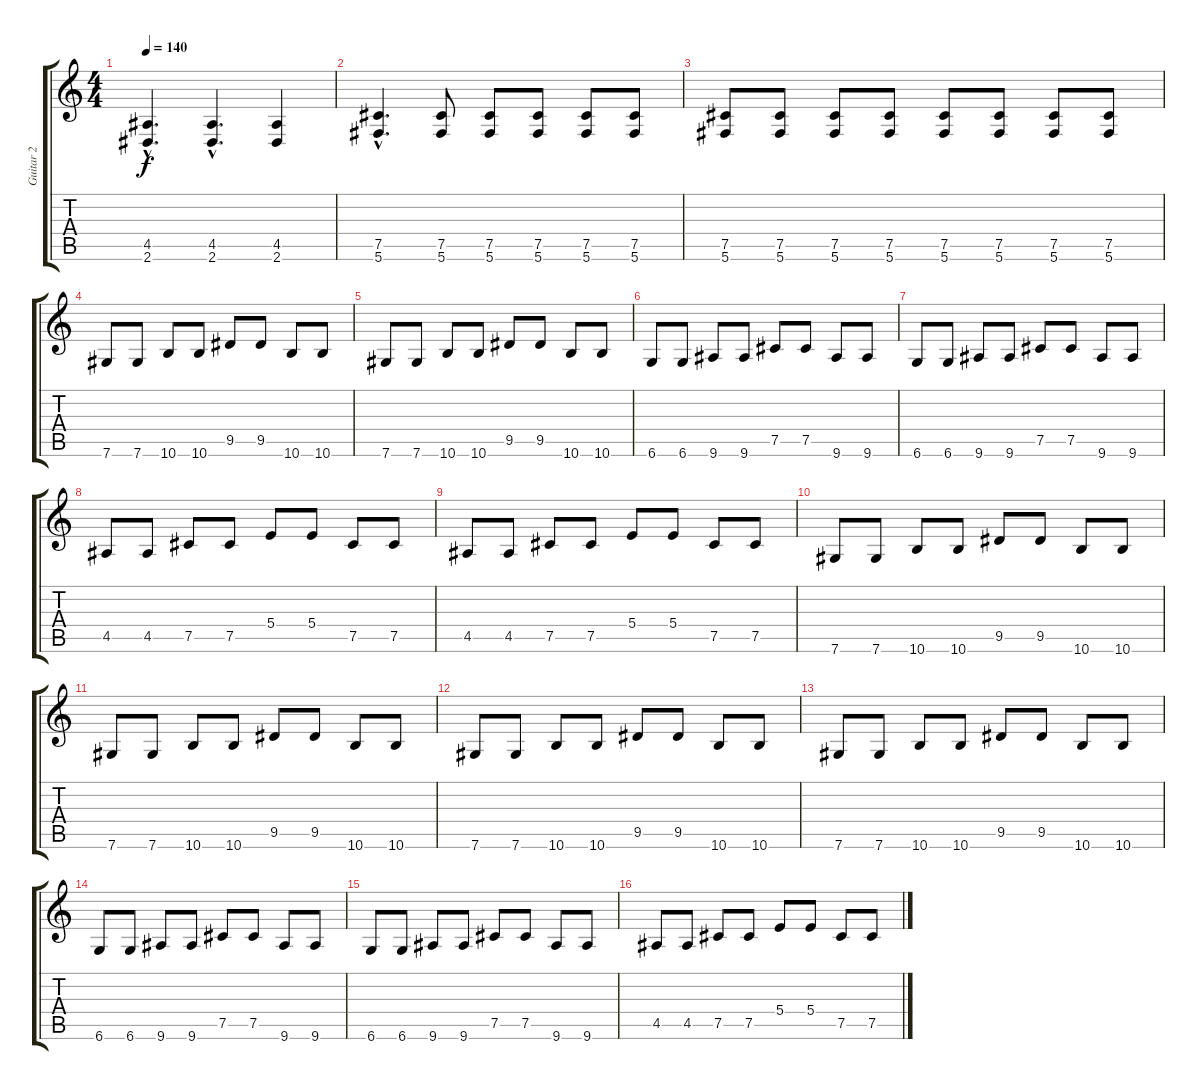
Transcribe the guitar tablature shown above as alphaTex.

\track ("Guitar 2" "Guitar 2") {instrument distortionguitar}
\staff {score tabs}
\tuning (Db4 Ab3 E3 B2 Gb2 Db2) {hide}
\ts (4 4)
\tempo 140
\clef g2
\ks c
(4.5{hac} 2.6{hac}).4{d dy f} (4.5{hac} 2.6{hac}).4{d} (4.5 2.6).4 |
(7.5{hac} 5.6{hac}).4{d} (7.5 5.6).8 (7.5 5.6).8 (7.5 5.6).8 (7.5 5.6).8 (7.5 5.6).8 |
(7.5 5.6).8 (7.5 5.6).8 (7.5 5.6).8 (7.5 5.6).8 (7.5 5.6).8 (7.5 5.6).8 (7.5 5.6).8 (7.5 5.6).8 |
7.6.8 7.6.8 10.6.8 10.6.8 9.5.8 9.5.8 10.6.8 10.6.8 |
7.6.8 7.6.8 10.6.8 10.6.8 9.5.8 9.5.8 10.6.8 10.6.8 |
6.6.8 6.6.8 9.6.8 9.6.8 7.5.8 7.5.8 9.6.8 9.6.8 |
6.6.8 6.6.8 9.6.8 9.6.8 7.5.8 7.5.8 9.6.8 9.6.8 |
4.5.8 4.5.8 7.5.8 7.5.8 5.4.8 5.4.8 7.5.8 7.5.8 |
4.5.8 4.5.8 7.5.8 7.5.8 5.4.8 5.4.8 7.5.8 7.5.8 |
7.6.8 7.6.8 10.6.8 10.6.8 9.5.8 9.5.8 10.6.8 10.6.8 |
7.6.8 7.6.8 10.6.8 10.6.8 9.5.8 9.5.8 10.6.8 10.6.8 |
7.6.8 7.6.8 10.6.8 10.6.8 9.5.8 9.5.8 10.6.8 10.6.8 |
7.6.8 7.6.8 10.6.8 10.6.8 9.5.8 9.5.8 10.6.8 10.6.8 |
6.6.8 6.6.8 9.6.8 9.6.8 7.5.8 7.5.8 9.6.8 9.6.8 |
6.6.8 6.6.8 9.6.8 9.6.8 7.5.8 7.5.8 9.6.8 9.6.8 |
4.5.8 4.5.8 7.5.8 7.5.8 5.4.8 5.4.8 7.5.8 7.5.8
